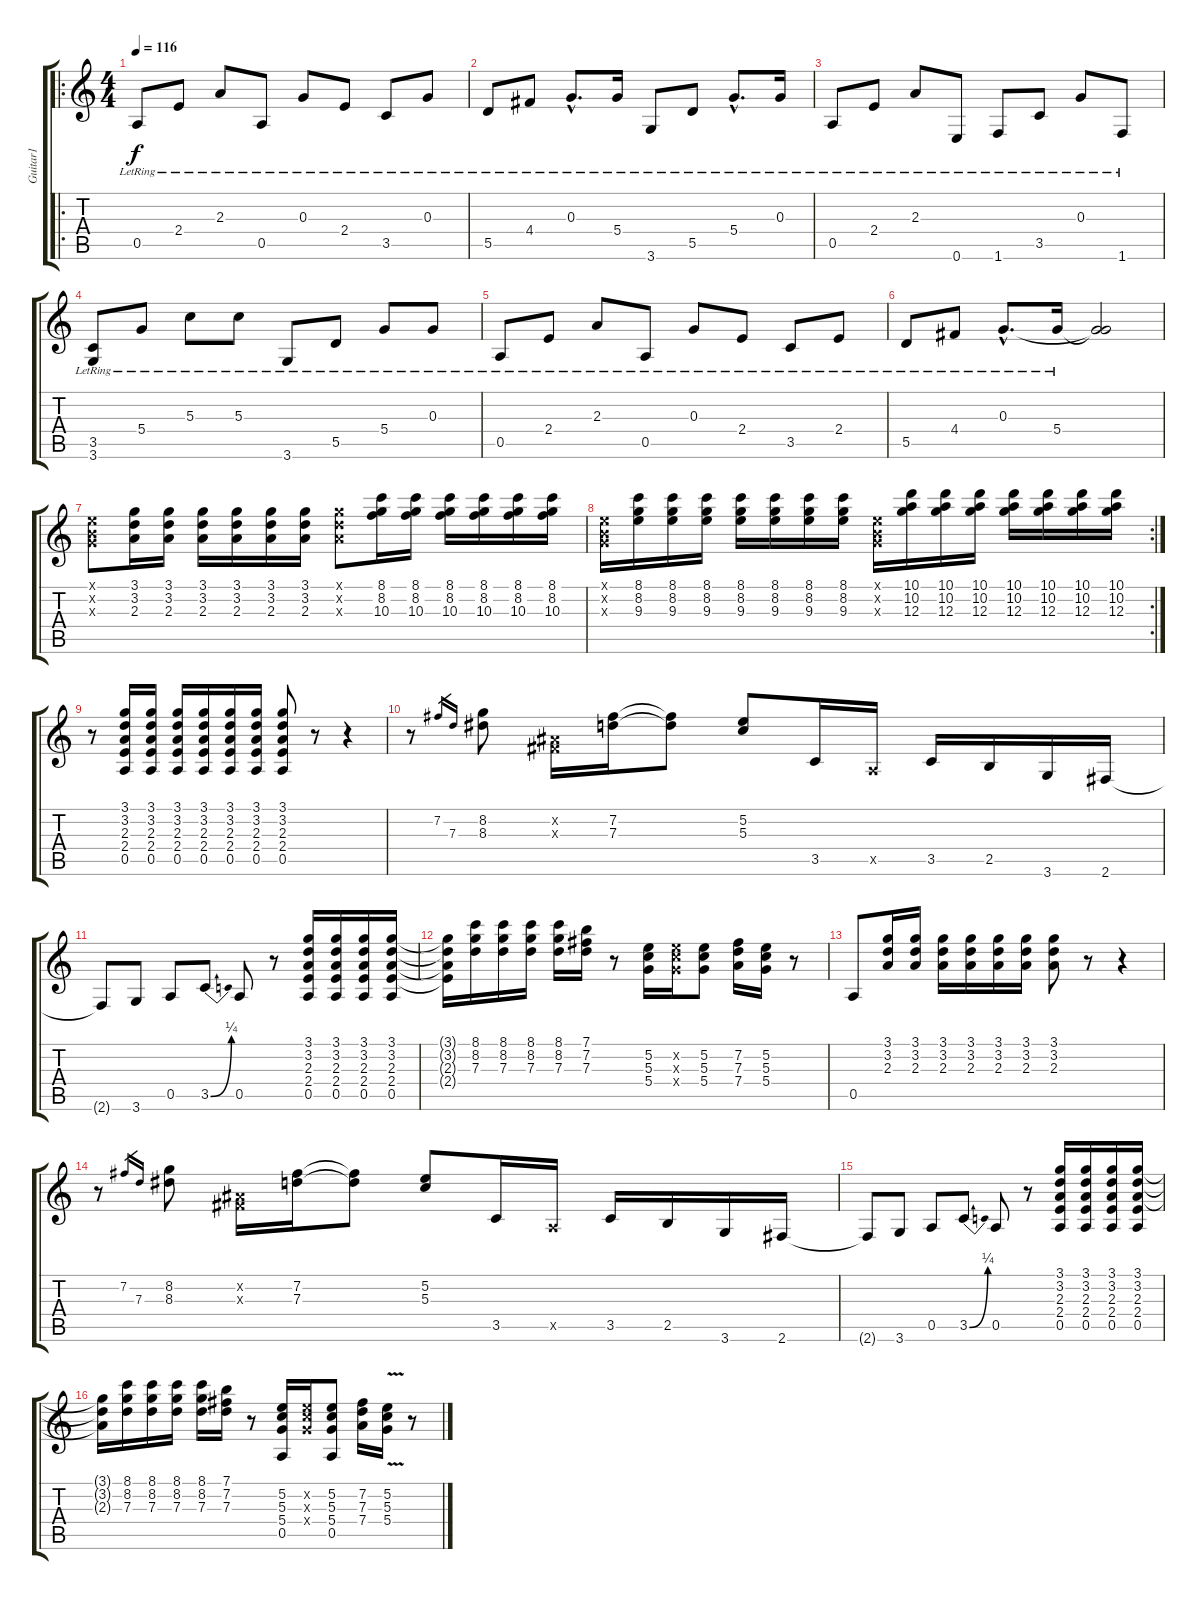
\track ("Guitar1" "Guitar1") {instrument overdrivenguitar}
\staff {score tabs}
\tuning (E4 B3 G3 D3 A2 E2) {hide}
\ro
\ts (4 4)
\tempo 116
\clef g2
\ks c
0.5{lr}.8{dy f instrument acousticguitarnylon} 2.4{lr}.8 2.3{lr}.8 0.5{lr}.8 0.3{lr}.8 2.4{lr}.8 3.5{lr}.8 0.3{lr}.8 |
5.5{lr}.8 4.4{lr}.8 0.3{hac lr}.8{d} 5.4{lr}.16 3.6{lr}.8 5.5{lr}.8 5.4{hac lr}.8{d} 0.3{lr}.16 |
0.5{lr}.8 2.4{lr}.8 2.3{lr}.8 0.6{lr}.8 1.6{lr}.8 3.5{lr}.8 0.3{lr}.8 1.6{lr}.8 |
(3.5{lr} 3.6{lr}).8 5.4{lr}.8 5.3{lr}.8 5.3{lr}.8 3.6{lr}.8 5.5{lr}.8 5.4{lr}.8 0.3{lr}.8 |
0.5{lr}.8 2.4{lr}.8 2.3{lr}.8 0.5{lr}.8 0.3{lr}.8 2.4{lr}.8 3.5{lr}.8 2.4{lr}.8 |
5.5{lr}.8 4.4{lr}.8 0.3{hac lr}.8{d} 5.4{lr}.16 (0.3{t} 5.4{t}).2 |
(0.1{x} 0.2{x} 0.3{x}).8{instrument acousticguitarnylon} (3.1 3.2 2.3).16 (3.1 3.2 2.3).16 (3.1 3.2 2.3).16 (3.1 3.2 2.3).16 (3.1 3.2 2.3).16 (3.1 3.2 2.3).16 (3.1{x} 3.2{x} 2.3{x}).8 (8.1 8.2 10.3).16 (8.1 8.2 10.3).16 (8.1 8.2 10.3).16 (8.1 8.2 10.3).16 (8.1 8.2 10.3).16 (8.1 8.2 10.3).16 |
\rc 2
(0.1{x} 0.2{x} 0.3{x}).16 (8.1 8.2 9.3).16 (8.1 8.2 9.3).16 (8.1 8.2 9.3).16 (8.1 8.2 9.3).16 (8.1 8.2 9.3).16 (8.1 8.2 9.3).16 (8.1 8.2 9.3).16 (0.1{x} 0.2{x} 0.3{x}).16 (10.1 10.2 12.3).16 (10.1 10.2 12.3).16 (10.1 10.2 12.3).16 (10.1 10.2 12.3).16 (10.1 10.2 12.3).16 (10.1 10.2 12.3).16 (10.1 10.2 12.3).16 |
r.8 (3.1 3.2 2.3 2.4 0.5).16{instrument overdrivenguitar} (3.1 3.2 2.3 2.4 0.5).16 (3.1 3.2 2.3 2.4 0.5).16 (3.1 3.2 2.3 2.4 0.5).16 (3.1 3.2 2.3 2.4 0.5).16 (3.1 3.2 2.3 2.4 0.5).16 (3.1 3.2 2.3 2.4 0.5).8 r.8 r.4 |
r.8 7.2.16{gr} 7.3.16{gr} (8.2 8.3).8 (-1.2{x} -1.3{x}).16 (7.2 7.3).16 (7.2{t} 7.3{t}).8 (5.2 5.3).8 3.5.16 0.5{x}.16 3.5.16 2.5.16 3.6.16 2.6.16 |
2.6{t}.8 3.6.8 0.5.8 3.5{be (bend 0 0 60 1)}.8 0.5.8 r.8 (3.1 3.2 2.3 2.4 0.5).16 (3.1 3.2 2.3 2.4 0.5).16 (3.1 3.2 2.3 2.4 0.5).16 (3.1 3.2 2.3 2.4 0.5).16 |
(3.1{t} 3.2{t} 2.3{t} 2.4{t}).16 (8.1 8.2 7.3).16 (8.1 8.2 7.3).16 (8.1 8.2 7.3).16 (8.1 8.2 7.3).16 (7.1 7.2 7.3).16 r.8 (5.2 5.3 5.4).16 (5.2{x} 5.3{x} 5.4{x}).16 (5.2 5.3 5.4).8 (7.2 7.3 7.4).16 (5.2 5.3 5.4).16 r.8 |
0.5.8 (3.1 3.2 2.3).16 (3.1 3.2 2.3).16 (3.1 3.2 2.3).16 (3.1 3.2 2.3).16 (3.1 3.2 2.3).16 (3.1 3.2 2.3).16 (3.1 3.2 2.3).8 r.8 r.4 |
r.8 7.2.16{gr} 7.3.16{gr} (8.2 8.3).8 (-1.2{x} -1.3{x}).16 (7.2 7.3).16 (7.2{t} 7.3{t}).8 (5.2 5.3).8 3.5.16 0.5{x}.16 3.5.16 2.5.16 3.6.16 2.6.16 |
2.6{t}.8 3.6.8 0.5.8 3.5{be (bend 0 0 60 1)}.8 0.5.8 r.8 (3.1 3.2 2.3 2.4 0.5).16 (3.1 3.2 2.3 2.4 0.5).16 (3.1 3.2 2.3 2.4 0.5).16 (3.1 3.2 2.3 2.4 0.5).16 |
(3.1{t} 3.2{t} 2.3{t}).16 (8.1 8.2 7.3).16 (8.1 8.2 7.3).16 (8.1 8.2 7.3).16 (8.1 8.2 7.3).16 (7.1 7.2 7.3).16 r.8 (5.2 5.3 5.4 0.5).16 (5.2{x} 5.3{x} 5.4{x}).16 (5.2 5.3 5.4 0.5).8 (7.2 7.3 7.4).16 (5.2{v ss} 5.3{v ss} 5.4{v ss}).16 r.8
